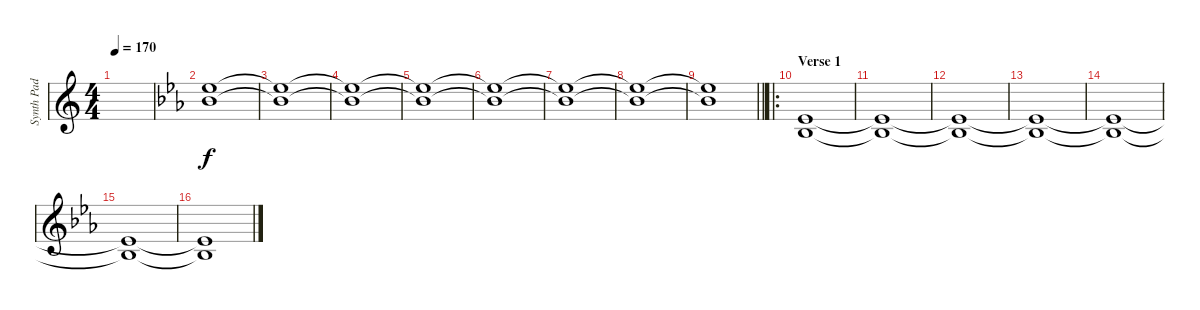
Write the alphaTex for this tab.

\track ("Synth Pad" "Synth Pad") {instrument pad2warm}
\staff {score}
\tuning (F4 B3 G3 D3 A2 E2) {hide}
\ts (4 4)
\tempo 170
\clef g2
\ks c
|
\ks eb
(5.1 16.2).1 |
(5.1{t} 16.2{t}).1 |
(5.1{t} 16.2{t}).1 |
(5.1{t} 16.2{t}).1 |
(5.1{t} 16.2{t}).1 |
(5.1{t} 16.2{t}).1 |
(5.1{t} 16.2{t}).1 |
\barLineRight lightlight
(5.1{t} 16.2{t}).1 |
\ro
\section ("" "Verse 1")
(4.2 3.3).1 |
(4.2{t} 3.3{t}).1 |
(4.2{t} 3.3{t}).1 |
(4.2{t} 3.3{t}).1 |
(4.2{t} 3.3{t}).1 |
(4.2{t} 3.3{t}).1 |
(4.2{t} 3.3{t}).1
